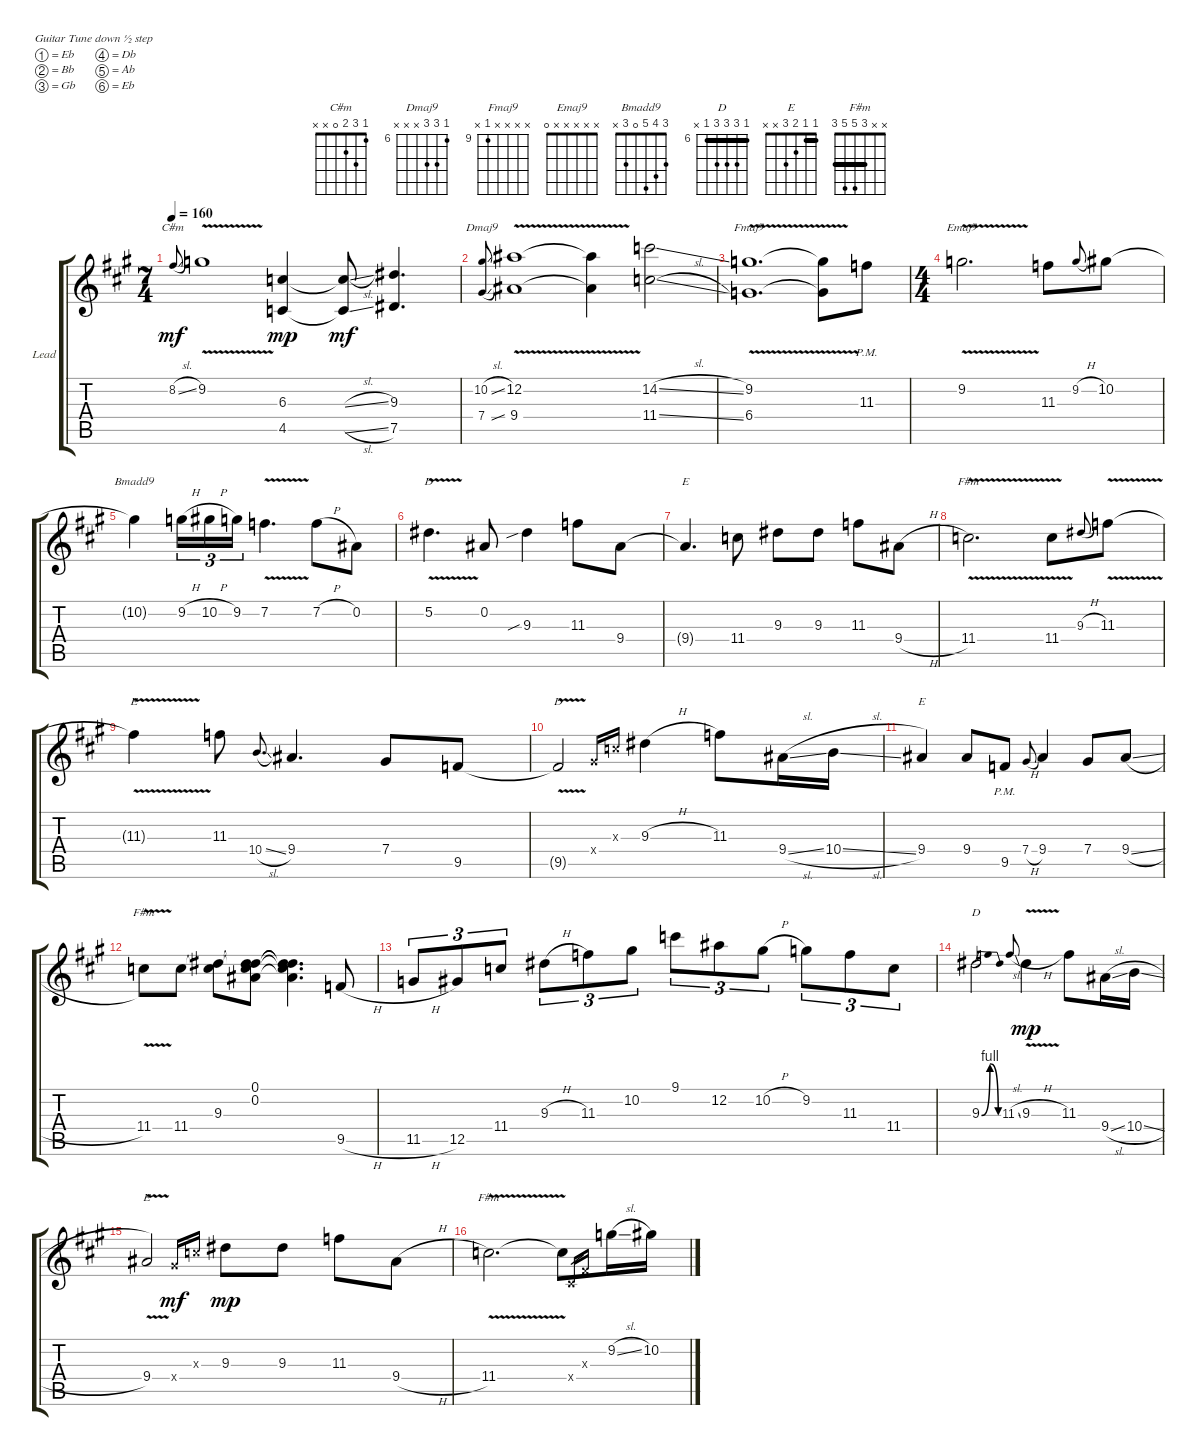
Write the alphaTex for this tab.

\defaultSystemsLayout 4
\bracketExtendMode groupsimilarinstruments
\firstSystemTrackNameOrientation horizontal
\otherSystemsTrackNameOrientation horizontal
\track ("Lead" "Lead") {instrument overdrivenguitar}
\staff {score tabs}
\tuning (Eb4 Bb3 Gb3 Db3 Ab2 Eb2)
\chord ("C#m" 1 3 2 0 x x)
\chord ("Dmaj9" 6 8 8 x x x) {firstfret 6}
\chord ("Fmaj9" x x x x 9 x) {firstfret 9}
\chord ("Emaj9" x x x x x 0)
\chord ("Bmadd9" 3 4 5 0 3 x)
\chord ("D" 6 8 8 8 6 x) {firstfret 6 barre 6}
\chord ("E" 1 1 2 3 x x) {barre 1}
\chord ("F#m" x x 3 5 5 3) {barre 3}
\ts (7 4)
\tempo 160
\clef g2
\ks a
8.2{sl}.8{ch "C#m" gr onbeat dy mf} 9.2{v}.1 (6.3 4.5).4{dy mp} (4.5{sl t} 6.3{sl t}).8{dy mf} (7.5 9.3).4{d} |
(10.2{sl} 7.4{sl}).8{ch "Dmaj9" gr onbeat} (12.2{v} 9.4).1 (12.2{t} 9.4{t}).4 (14.2{sl} 11.4{sl}).2 |
(9.2{v} 6.4).1{d ch "Fmaj9"} (9.2{v t} 6.4{t}).8 11.3{pm}.8 |
\ts (4 4)
9.2{v}.2{d ch "Emaj9"} 11.3.8 9.2{h}.8{gr onbeat} 10.2.8 |
10.2{t}.4{ch "Bmadd9"} 9.2{h}.16{tu (3 2)} 10.2{h}.16{tu (3 2)} 9.2.16{tu (3 2)} 7.2{v}.4{d} 7.2{h}.8 0.2.8 |
5.2{v}.4{d ch "D"} 0.2.8 9.3{sib}.4 11.3.8 9.4.8 |
9.4{t}.4{d ch "E"} 11.4.8 9.3.8 9.3.8 11.3.8 9.4{h}.8 |
11.4{v}.2{d ch "F#m"} 11.4{v}.8 9.3{h}.8{gr onbeat} 11.3{v}.8 |
11.3{v t}.4{ch "E"} 11.3.8 10.4{sl}.8{d gr onbeat} 9.4.4{d} 7.4.8 9.5.8 |
9.5{v t}.2{ch "D"} 7.4{x}.16{gr onbeat} 6.3{x}.16{gr onbeat} 9.3{h}.4 11.3.8 9.4{sl}.16 10.4{sl}.16 |
9.4.4{ch "E"} 9.4.8 9.5{pm}.8 7.4{h}.8{gr onbeat} 9.4.4 7.4.8 9.4{sl}.8 |
11.4{v}.8{ch "F#m"} 11.4.8 (9.3 11.4{t}).8 (0.2 0.1 9.3{t} 11.4{t}).8 (0.1{t} 0.2{t} 9.3{t} 11.4{t}).4{d} 9.5{h}.8 |
11.5{h}.8{tu (3 2)} 12.5.8{tu (3 2)} 11.4.8{tu (3 2)} 9.3{h}.8{tu (3 2)} 11.3.8{tu (3 2)} 10.2.8{tu (3 2)} 9.1.8{tu (3 2)} 12.2.8{tu (3 2)} 10.2{h}.8{tu (3 2)} 9.2.8{tu (3 2)} 11.3.8{tu (3 2)} 11.4.8{tu (3 2)} |
9.3{be (bendrelease 0 0 5.3999999999999995 4 6 4 12.6 0)}.2{ch "D"} 11.3{sl}.8{gr onbeat} 9.3{v h}.4{dy mp} 11.3.8 9.4{sl}.16 10.4{sl}.16 |
9.4{v}.2{ch "E"} 7.4{x}.16{gr onbeat dy mf} 6.3{x}.16{gr onbeat} 9.3.8{dy mp} 9.3.8 11.3.8 9.4{h}.8 |
11.4{v}.2{d ch "F#m"} 11.4{v t}.8 0.4{x}.16{gr} 0.3{x}.16{gr} 9.2{sl}.16 10.2.16
